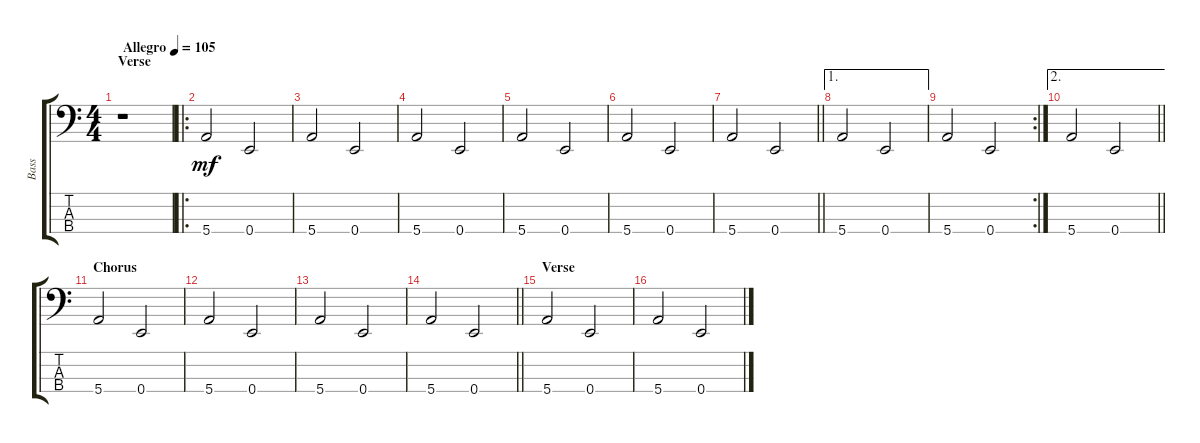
\track ("Bass" "Bass") {instrument electricbassfinger}
\staff {score tabs}
\tuning (G2 D2 A1 E1) {hide}
\ts (4 4)
\section ("" "Verse")
\tempo (105 "Allegro")
\clef f4
\ks c
r.1{dy mf instrument electricbassfinger} |
\ro
5.4.2 0.4.2 |
5.4.2 0.4.2 |
5.4.2 0.4.2 |
5.4.2 0.4.2 |
5.4.2 0.4.2 |
\barLineRight lightlight
5.4.2 0.4.2 |
\ae 1
5.4.2 0.4.2 |
\rc 2
5.4.2 0.4.2 |
\ae 2
\barLineRight lightlight
5.4.2 0.4.2 |
\section ("" "Chorus")
5.4.2 0.4.2 |
5.4.2 0.4.2 |
5.4.2 0.4.2 |
\barLineRight lightlight
5.4.2 0.4.2 |
\section ("" "Verse")
5.4.2 0.4.2 |
5.4.2 0.4.2
